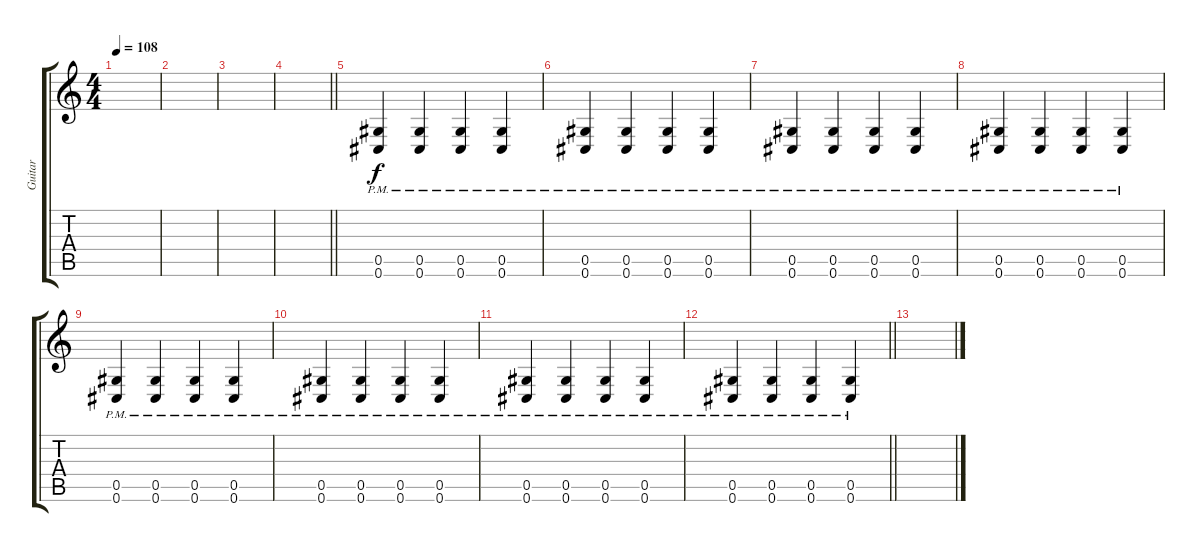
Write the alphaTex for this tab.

\track ("Guitar" "Guitar") {instrument distortionguitar}
\staff {score tabs}
\tuning (Eb4 Bb3 Gb3 Db3 Ab2 Db2) {hide}
\ts (4 4)
\tempo 108
\clef g2
\ks c
|
|
|
\barLineRight lightlight
|
\section ("" "")
(0.5{pm} 0.6{pm}).4 (0.5{pm} 0.6{pm}).4 (0.5{pm} 0.6{pm}).4 (0.5{pm} 0.6{pm}).4 |
(0.5{pm} 0.6{pm}).4 (0.5{pm} 0.6{pm}).4 (0.5{pm} 0.6{pm}).4 (0.5{pm} 0.6{pm}).4 |
(0.5{pm} 0.6{pm}).4 (0.5{pm} 0.6{pm}).4 (0.5{pm} 0.6{pm}).4 (0.5{pm} 0.6{pm}).4 |
(0.5{pm} 0.6{pm}).4 (0.5{pm} 0.6{pm}).4 (0.5{pm} 0.6{pm}).4 (0.5{pm} 0.6{pm}).4 |
(0.5{pm} 0.6{pm}).4 (0.5{pm} 0.6{pm}).4 (0.5{pm} 0.6{pm}).4 (0.5{pm} 0.6{pm}).4 |
(0.5{pm} 0.6{pm}).4 (0.5{pm} 0.6{pm}).4 (0.5{pm} 0.6{pm}).4 (0.5{pm} 0.6{pm}).4 |
(0.5{pm} 0.6{pm}).4 (0.5{pm} 0.6{pm}).4 (0.5{pm} 0.6{pm}).4 (0.5{pm} 0.6{pm}).4 |
\barLineRight lightlight
(0.5{pm} 0.6{pm}).4 (0.5{pm} 0.6{pm}).4 (0.5{pm} 0.6{pm}).4 (0.5{pm} 0.6{pm}).4 |
\section ("" "")
